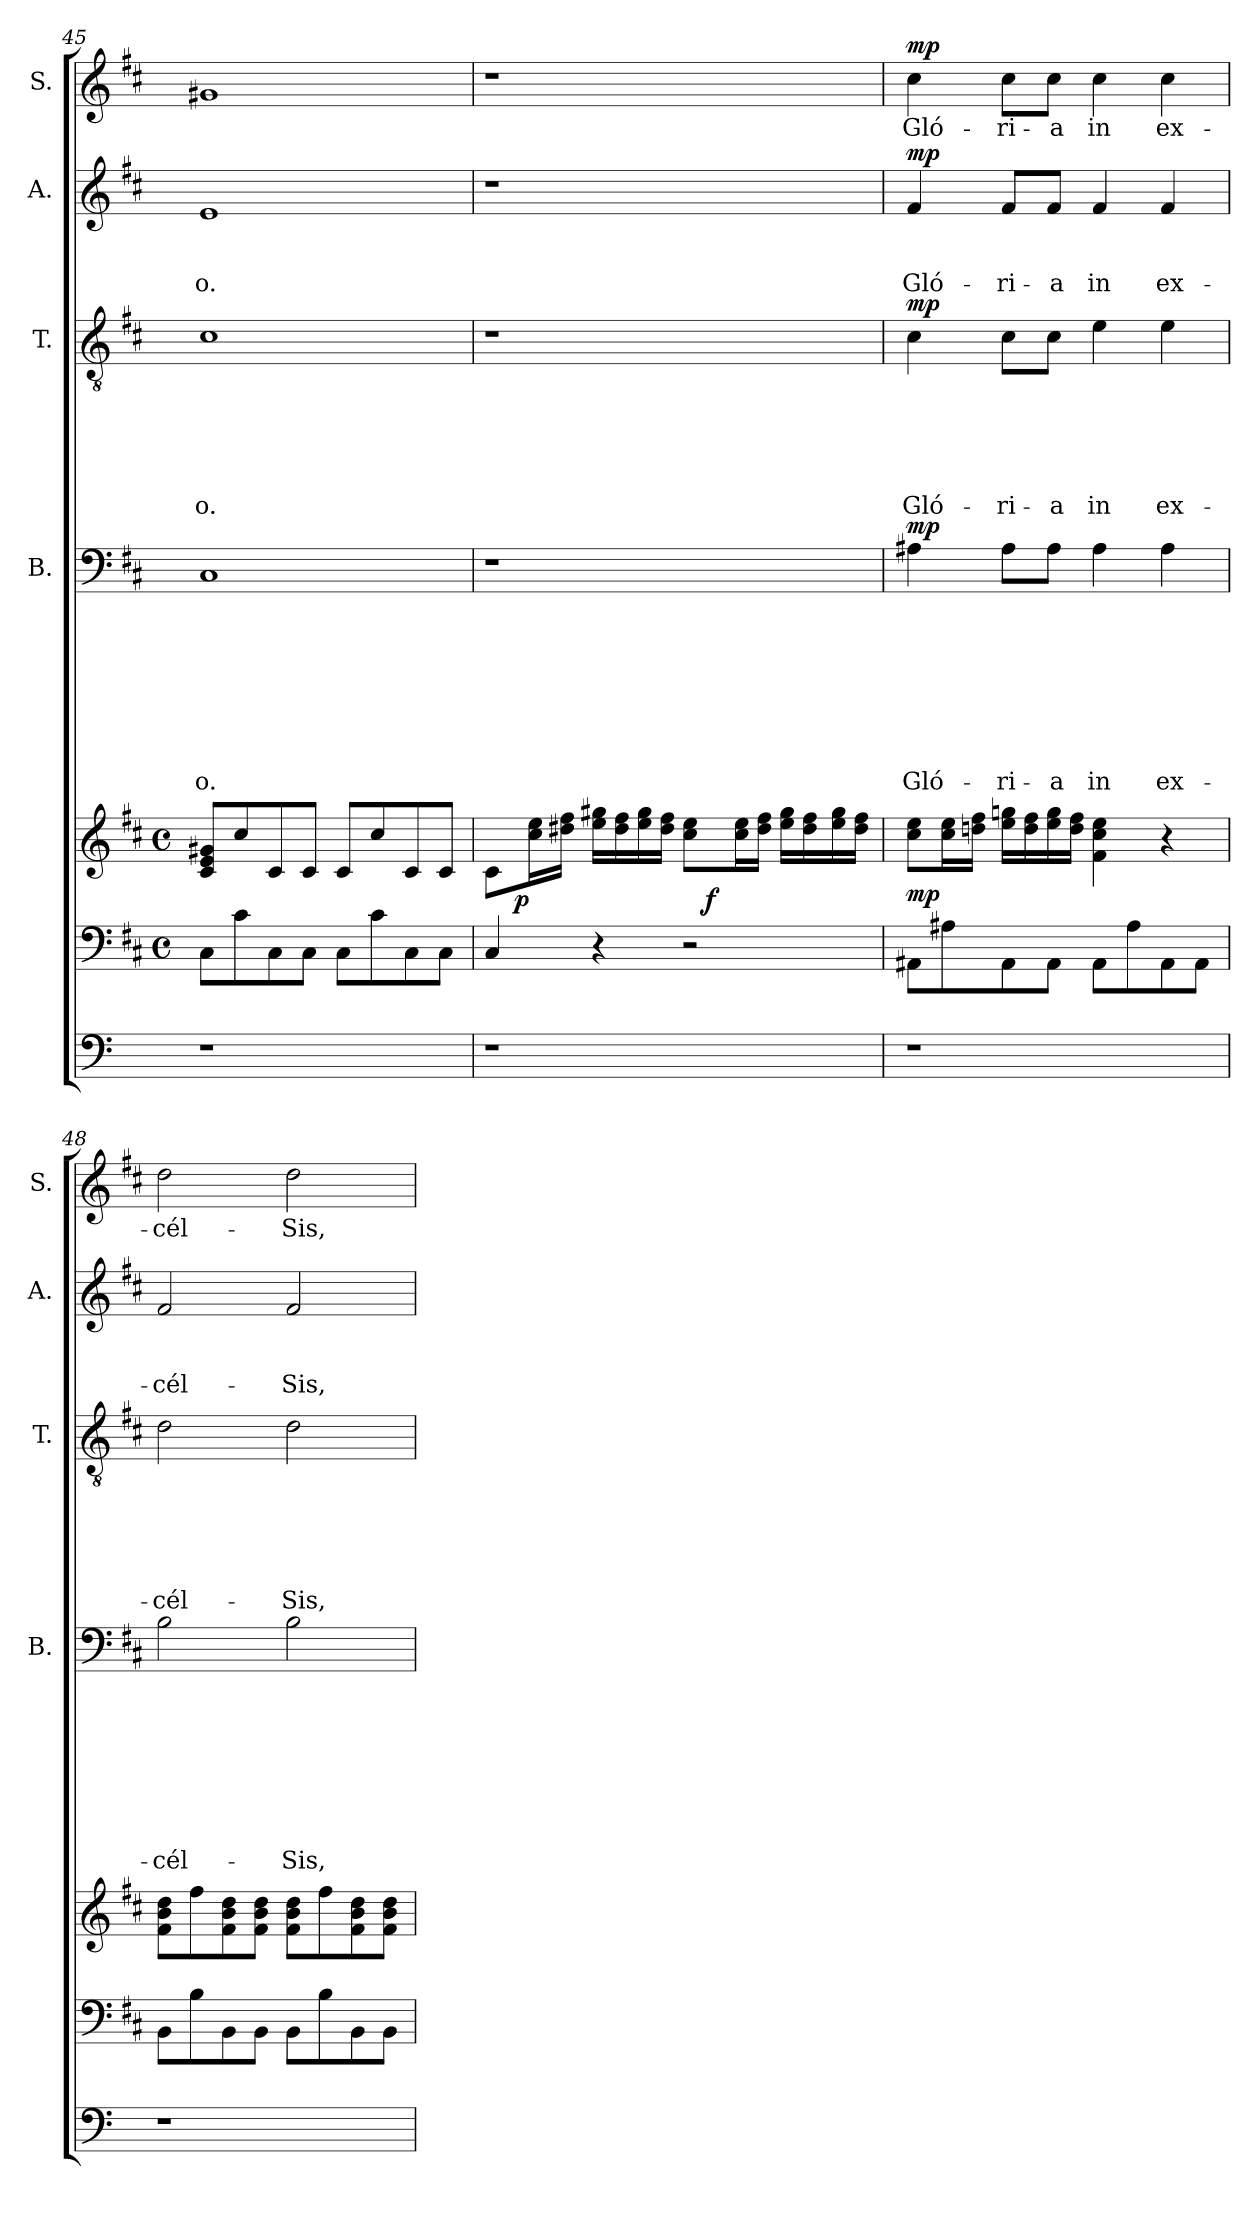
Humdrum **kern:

**kern	**kern	**dynam	**kern	**dynam	**kern	**text	**text	**text	**text	**text	**text	**text	**text	**dynam	**kern	**text	**text	**text	**text	**text	**text	**dynam	**kern	**text	**text	**text	**dynam	**kern	**text	**dynam
*part7	*part6	*part6	*part5	*part5	*part4	*part4	*part4	*part4	*part4	*part4	*part4	*part4	*part4	*part4	*part3	*part3	*part3	*part3	*part3	*part3	*part3	*part3	*part2	*part2	*part2	*part2	*part2	*part1	*part1	*part1
*staff7	*staff6	*staff6	*staff5	*staff5	*staff4	*staff4	*staff4	*staff4	*staff4	*staff4	*staff4	*staff4	*staff4	*staff4	*staff3	*staff3	*staff3	*staff3	*staff3	*staff3	*staff3	*staff3	*staff2	*staff2	*staff2	*staff2	*staff2	*staff1	*staff1	*staff1
*	*	*	*	*	*I"B.	*	*	*	*	*	*	*	*	*	*I"T.	*	*	*	*	*	*	*	*I"A.	*	*	*	*	*I"S.	*	*
*	*	*	*	*	*I'B.	*	*	*	*	*	*	*	*	*	*I'T.	*	*	*	*	*	*	*	*I'A.	*	*	*	*	*I'S.	*	*
*clefF4	*clefF4	*	*clefG2	*	*clefF4	*	*	*	*	*	*	*	*	*	*clefGv2	*	*	*	*	*	*	*	*clefG2	*	*	*	*	*clefG2	*	*
*	*ITrd1c2	*	*ITrd1c2	*	*ITrd1c2	*	*	*	*	*	*	*	*	*	*ITrd1c2	*	*	*	*	*	*	*	*ITrd1c2	*	*	*	*	*ITrd1c2	*	*
*k[]	*k[]	*	*k[]	*	*k[]	*	*	*	*	*	*	*	*	*	*k[]	*	*	*	*	*	*	*	*k[]	*	*	*	*	*k[]	*	*
*C:	*C:	*	*C:	*	*C:	*	*	*	*	*	*	*	*	*	*C:	*	*	*	*	*	*	*	*C:	*	*	*	*	*C:	*	*
*	*M4/4	*	*M4/4	*	*	*	*	*	*	*	*	*	*	*	*	*	*	*	*	*	*	*	*	*	*	*	*	*	*	*
*	*met(c)	*	*met(c)	*	*	*	*	*	*	*	*	*	*	*	*	*	*	*	*	*	*	*	*	*	*	*	*	*	*	*
=45	=45	=45	=45	=45	=45	=45	=45	=45	=45	=45	=45	=45	=45	=45	=45	=45	=45	=45	=45	=45	=45	=45	=45	=45	=45	=45	=45	=45	=45	=45
!	!	!	!	!	!	!	!	!	!	!	!	!	!LO:LY:b	!	!	!	!	!	!	!	!LO:LY:b	!	!	!	!	!LO:LY:b	!	!	!	!
1r	8BB\L	.	8B/ 8d/ 8f#X/L	.	1BB	.	.	.	.	.	.	.	-o.	.	1B	.	.	.	.	.	-o.	.	1d	.	.	-o.	.	1f#X	.	.
.	8B\	.	8b/	.	.	.	.	.	.	.	.	.	.	.	.	.	.	.	.	.	.	.	.	.	.	.	.	.	.	.
.	8BB\	.	8B/	.	.	.	.	.	.	.	.	.	.	.	.	.	.	.	.	.	.	.	.	.	.	.	.	.	.	.
.	8BB\J	.	8B/J	.	.	.	.	.	.	.	.	.	.	.	.	.	.	.	.	.	.	.	.	.	.	.	.	.	.	.
.	8BB\L	.	8B/L	.	.	.	.	.	.	.	.	.	.	.	.	.	.	.	.	.	.	.	.	.	.	.	.	.	.	.
.	8B\	.	8b/	.	.	.	.	.	.	.	.	.	.	.	.	.	.	.	.	.	.	.	.	.	.	.	.	.	.	.
.	8BB\	.	8B/	.	.	.	.	.	.	.	.	.	.	.	.	.	.	.	.	.	.	.	.	.	.	.	.	.	.	.
.	8BB\J	.	8B/J	.	.	.	.	.	.	.	.	.	.	.	.	.	.	.	.	.	.	.	.	.	.	.	.	.	.	.
!!LO:PB:g=z
=46	=46	=46	=46	=46	=46	=46	=46	=46	=46	=46	=46	=46	=46	=46	=46	=46	=46	=46	=46	=46	=46	=46	=46	=46	=46	=46	=46	=46	=46	=46
*	*	*	*^	*	*	*	*	*	*	*	*	*	*	*	*	*	*	*	*	*	*	*	*	*	*	*	*	*	*	*
*	*	*	*	*^	*	*	*	*	*	*	*	*	*	*	*	*	*	*	*	*	*	*	*	*	*	*	*	*	*	*	*
1r	4BB/	.	8B\L	16.ryy	2ryy	.	1r	.	.	.	.	.	.	.	.	.	1r	.	.	.	.	.	.	.	1r	.	.	.	.	1r	.	.
!	!	!	!	!	!	!LO:DY:b	!	!	!	!	!	!	!	!	!	!	!	!	!	!	!	!	!	!	!	!	!	!	!	!	!	!
.	.	.	.	2ryy	.	p	.	.	.	.	.	.	.	.	.	.	.	.	.	.	.	.	.	.	.	.	.	.	.	.	.	.
.	.	.	16b\ 16dd\L	.	.	.	.	.	.	.	.	.	.	.	.	.	.	.	.	.	.	.	.	.	.	.	.	.	.	.	.	.
.	.	.	16cc#X\ 16ee\JJ	.	.	.	.	.	.	.	.	.	.	.	.	.	.	.	.	.	.	.	.	.	.	.	.	.	.	.	.	.
.	4r	.	16dd\ 16ff#X\LL	.	.	.	.	.	.	.	.	.	.	.	.	.	.	.	.	.	.	.	.	.	.	.	.	.	.	.	.	.
.	.	.	16cc#\ 16ee\	.	.	.	.	.	.	.	.	.	.	.	.	.	.	.	.	.	.	.	.	.	.	.	.	.	.	.	.	.
.	.	.	16dd\ 16ff#\	.	.	.	.	.	.	.	.	.	.	.	.	.	.	.	.	.	.	.	.	.	.	.	.	.	.	.	.	.
.	.	.	16cc#\ 16ee\JJ	.	.	.	.	.	.	.	.	.	.	.	.	.	.	.	.	.	.	.	.	.	.	.	.	.	.	.	.	.
.	2r	.	8b\ 8dd\L	.	16ryy	.	.	.	.	.	.	.	.	.	.	.	.	.	.	.	.	.	.	.	.	.	.	.	.	.	.	.
!	!	!	!	!	!	!LO:DY:b	!	!	!	!	!	!	!	!	!	!	!	!	!	!	!	!	!	!	!	!	!	!	!	!	!	!
.	.	.	.	.	4..ryy	f	.	.	.	.	.	.	.	.	.	.	.	.	.	.	.	.	.	.	.	.	.	.	.	.	.	.
.	.	.	.	4ryy	.	.	.	.	.	.	.	.	.	.	.	.	.	.	.	.	.	.	.	.	.	.	.	.	.	.	.	.
.	.	.	16b\ 16dd\L	.	.	.	.	.	.	.	.	.	.	.	.	.	.	.	.	.	.	.	.	.	.	.	.	.	.	.	.	.
.	.	.	16cc#\ 16ee\JJ	.	.	.	.	.	.	.	.	.	.	.	.	.	.	.	.	.	.	.	.	.	.	.	.	.	.	.	.	.
.	.	.	16dd\ 16ff#\LL	.	.	.	.	.	.	.	.	.	.	.	.	.	.	.	.	.	.	.	.	.	.	.	.	.	.	.	.	.
.	.	.	16cc#\ 16ee\	.	.	.	.	.	.	.	.	.	.	.	.	.	.	.	.	.	.	.	.	.	.	.	.	.	.	.	.	.
.	.	.	.	8ryy	.	.	.	.	.	.	.	.	.	.	.	.	.	.	.	.	.	.	.	.	.	.	.	.	.	.	.	.
.	.	.	16dd\ 16ff#\	.	.	.	.	.	.	.	.	.	.	.	.	.	.	.	.	.	.	.	.	.	.	.	.	.	.	.	.	.
.	.	.	16cc#\ 16ee\JJ	.	.	.	.	.	.	.	.	.	.	.	.	.	.	.	.	.	.	.	.	.	.	.	.	.	.	.	.	.
.	.	.	.	32ryy	.	.	.	.	.	.	.	.	.	.	.	.	.	.	.	.	.	.	.	.	.	.	.	.	.	.	.	.
=47	=47	=47	=47	=47	=47	=47	=47	=47	=47	=47	=47	=47	=47	=47	=47	=47	=47	=47	=47	=47	=47	=47	=47	=47	=47	=47	=47	=47	=47	=47	=47	=47
!	!	!LO:DY:a	!	!	!	!	!	!	!	!	!	!	!	!	!LO:LY:b	!LO:DY:a	!	!	!	!	!	!	!LO:LY:b	!LO:DY:a	!	!	!	!LO:LY:b	!LO:DY:a	!	!LO:LY:b	!LO:DY:a
*	*	*	*v	*v	*v	*	*	*	*	*	*	*	*	*	*	*	*	*	*	*	*	*	*	*	*	*	*	*	*	*	*	*
1r	8GG#X\L	mp	8b\ 8dd\L	.	4G#X\	.	.	.	.	.	.	.	Gló-	mp	4B\	.	.	.	.	.	Gló-	mp	4e/	.	.	Gló-	mp	4b\	Gló-	mp
.	8G#X\	.	16b\ 16dd\L	.	.	.	.	.	.	.	.	.	.	.	.	.	.	.	.	.	.	.	.	.	.	.	.	.	.	.
.	.	.	16ccn\ 16ee\JJ	.	.	.	.	.	.	.	.	.	.	.	.	.	.	.	.	.	.	.	.	.	.	.	.	.	.	.
!	!	!	!	!	!	!	!	!	!	!	!	!	!LO:LY:b	!	!	!	!	!	!	!	!LO:LY:b	!	!	!	!	!LO:LY:b	!	!	!LO:LY:b	!
.	8GG#\	.	16dd\ 16ffn\LL	.	8G#\L	.	.	.	.	.	.	.	-ri-	.	8B\L	.	.	.	.	.	-ri-	.	8e/L	.	.	-ri-	.	8b\L	-ri-	.
.	.	.	16cc\ 16ee\	.	.	.	.	.	.	.	.	.	.	.	.	.	.	.	.	.	.	.	.	.	.	.	.	.	.	.
!	!	!	!	!	!	!	!	!	!	!	!	!	!LO:LY:b	!	!	!	!	!	!	!	!LO:LY:b	!	!	!	!	!LO:LY:b	!	!	!LO:LY:b	!
.	8GG#\J	.	16dd\ 16ff\	.	8G#\J	.	.	.	.	.	.	.	-a	.	8B\J	.	.	.	.	.	-a	.	8e/J	.	.	-a	.	8b\J	-a	.
.	.	.	16cc\ 16ee\JJ	.	.	.	.	.	.	.	.	.	.	.	.	.	.	.	.	.	.	.	.	.	.	.	.	.	.	.
!	!	!	!	!	!	!	!	!	!	!	!	!	!LO:LY:b	!	!	!	!	!	!	!	!LO:LY:b	!	!	!	!	!LO:LY:b	!	!	!LO:LY:b	!
.	8GG#\L	.	4e\ 4b\ 4dd\	.	4G#\	.	.	.	.	.	.	.	in	.	4d\	.	.	.	.	.	in	.	4e/	.	.	in	.	4b\	in	.
.	8G#\	.	.	.	.	.	.	.	.	.	.	.	.	.	.	.	.	.	.	.	.	.	.	.	.	.	.	.	.	.
!	!	!	!	!	!	!	!	!	!	!	!	!	!LO:LY:b	!	!	!	!	!	!	!	!LO:LY:b	!	!	!	!	!LO:LY:b	!	!	!LO:LY:b	!
.	8GG#\	.	4r	.	4G#\	.	.	.	.	.	.	.	ex-	.	4d\	.	.	.	.	.	ex-	.	4e/	.	.	ex-	.	4b\	ex-	.
.	8GG#\J	.	.	.	.	.	.	.	.	.	.	.	.	.	.	.	.	.	.	.	.	.	.	.	.	.	.	.	.	.
=48	=48	=48	=48	=48	=48	=48	=48	=48	=48	=48	=48	=48	=48	=48	=48	=48	=48	=48	=48	=48	=48	=48	=48	=48	=48	=48	=48	=48	=48	=48
!	!	!	!	!	!	!	!	!	!	!	!	!	!LO:LY:b	!	!	!	!	!	!	!	!LO:LY:b	!	!	!	!	!LO:LY:b	!	!	!LO:LY:b	!
1r	8AA\L	.	8e\ 8a\ 8cc\L	.	2A\	.	.	.	.	.	.	.	-cél-	.	2c\	.	.	.	.	.	-cél-	.	2e/	.	.	-cél-	.	2cc\	-cél-	.
.	8A\	.	8ee\	.	.	.	.	.	.	.	.	.	.	.	.	.	.	.	.	.	.	.	.	.	.	.	.	.	.	.
.	8AA\	.	8e\ 8a\ 8cc\	.	.	.	.	.	.	.	.	.	.	.	.	.	.	.	.	.	.	.	.	.	.	.	.	.	.	.
.	8AA\J	.	8e\ 8a\ 8cc\J	.	.	.	.	.	.	.	.	.	.	.	.	.	.	.	.	.	.	.	.	.	.	.	.	.	.	.
!	!	!	!	!	!	!	!	!	!	!	!	!	!LO:LY:b	!	!	!	!	!	!	!	!LO:LY:b	!	!	!	!	!LO:LY:b	!	!	!LO:LY:b	!
.	8AA\L	.	8e\ 8a\ 8cc\L	.	2A\	.	.	.	.	.	.	.	-Sis,	.	2c\	.	.	.	.	.	-Sis,	.	2e/	.	.	-Sis,	.	2cc\	-Sis,	.
.	8A\	.	8ee\	.	.	.	.	.	.	.	.	.	.	.	.	.	.	.	.	.	.	.	.	.	.	.	.	.	.	.
.	8AA\	.	8e\ 8a\ 8cc\	.	.	.	.	.	.	.	.	.	.	.	.	.	.	.	.	.	.	.	.	.	.	.	.	.	.	.
.	8AA\J	.	8e\ 8a\ 8cc\J	.	.	.	.	.	.	.	.	.	.	.	.	.	.	.	.	.	.	.	.	.	.	.	.	.	.	.
=	=	=	=	=	=	=	=	=	=	=	=	=	=	=	=	=	=	=	=	=	=	=	=	=	=	=	=	=	=	=
*-	*-	*-	*-	*-	*-	*-	*-	*-	*-	*-	*-	*-	*-	*-	*-	*-	*-	*-	*-	*-	*-	*-	*-	*-	*-	*-	*-	*-	*-	*-
